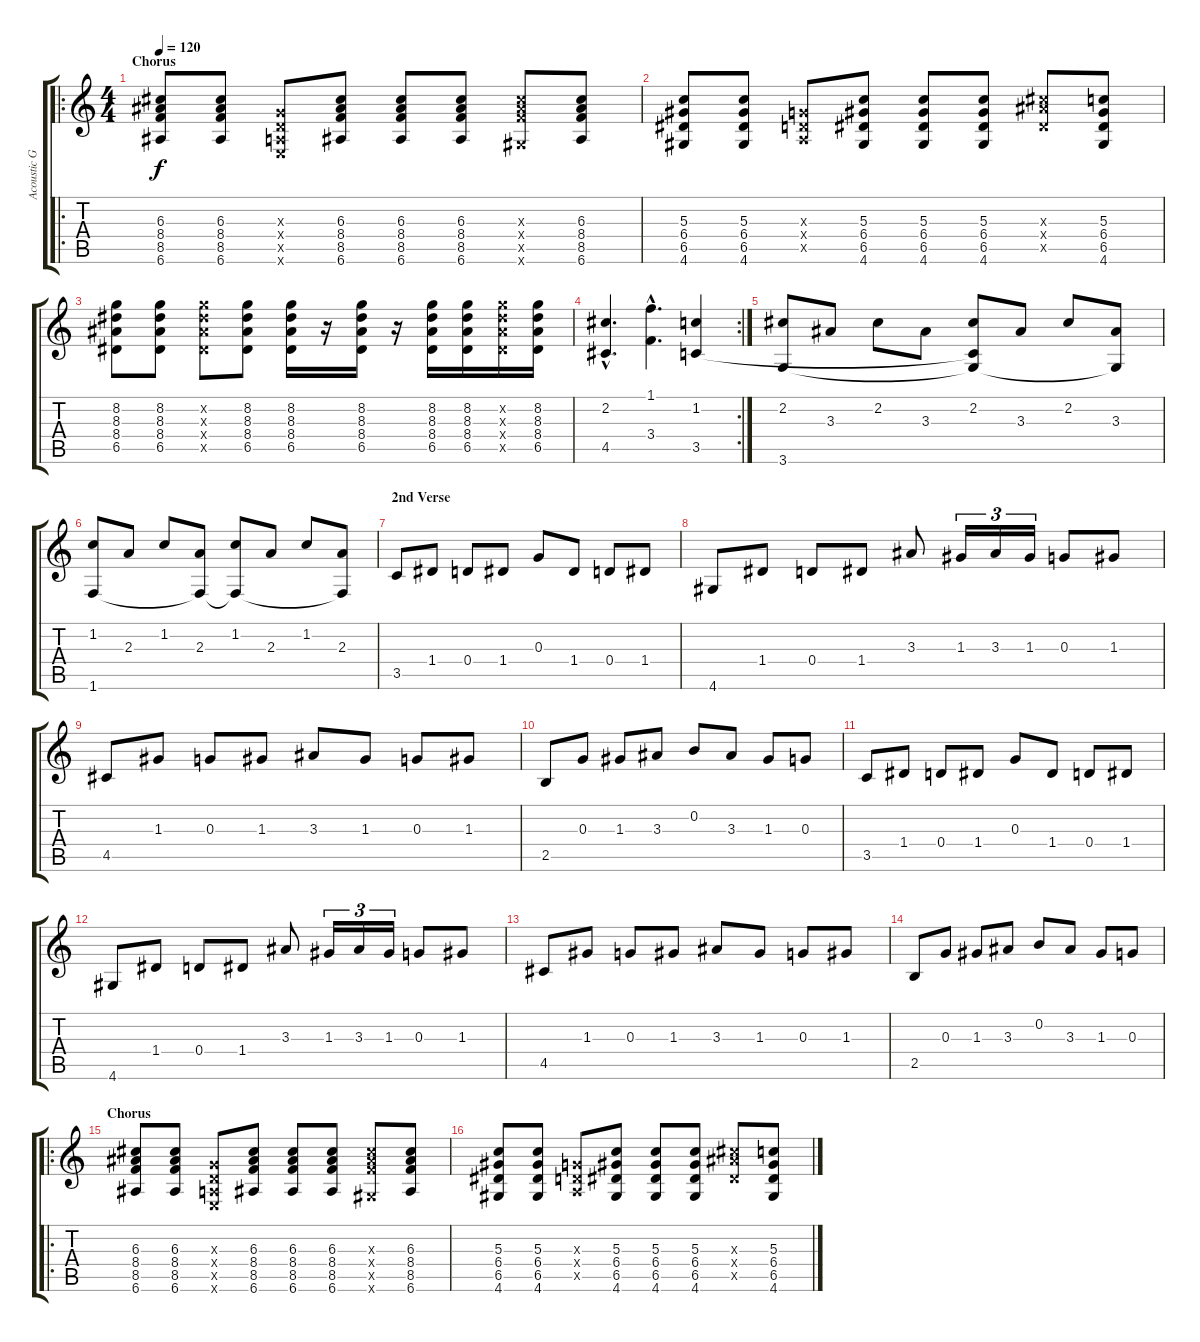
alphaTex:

\track ("Acoustic Guitar" "Acoustic G") {instrument acousticguitarsteel}
\staff {score tabs}
\tuning (E4 B3 G3 D3 A2 E2) {hide}
\ro
\ts (4 4)
\section ("" "Chorus")
\tempo 120
\clef g2
\ks c
(6.3 8.4 8.5 6.6).8{dy f} (6.3 8.4 8.5 6.6).8 (0.3{x} 0.4{x} 0.5{x} 0.6{x}).8 (6.3 8.4 8.5 6.6).8 (6.3 8.4 8.5 6.6).8 (6.3 8.4 8.5 6.6).8 (6.3{x} 8.4{x} 8.5{x} 4.6{x}).8 (6.3 8.4 8.5 6.6).8 |
(5.3 6.4 6.5 4.6).8 (5.3 6.4 6.5 4.6).8 (0.3{x} 0.4{x} 0.5{x}).8 (5.3 6.4 6.5 4.6).8 (5.3 6.4 6.5 4.6).8 (5.3 6.4 6.5 4.6).8 (6.3{x} 8.4{x} 6.5{x}).8 (5.3 6.4 6.5 4.6).8 |
(8.2 8.3 8.4 6.5).8 (8.2 8.3 8.4 6.5).8 (8.2{x} 8.3{x} 8.4{x} 6.5{x}).8 (8.2 8.3 8.4 6.5).8 (8.2 8.3 8.4 6.5).16 r.16 (8.2 8.3 8.4 6.5).16 r.16 (8.2 8.3 8.4 6.5).16 (8.2 8.3 8.4 6.5).16 (8.2{x} 8.3{x} 8.4{x} 6.5{x}).16 (8.2 8.3 8.4 6.5).16 |
\rc 2
(2.2{hac} 4.5{hac}).4{d} (1.1{hac} 3.4{hac}).4{d} (1.2 3.5).4 |
(2.2 3.6).8 3.3.8 2.2.8 3.3.8 (2.2 3.5{t} 3.6{t}).8 3.3.8 2.2.8 (3.3 3.6{t}).8 |
(1.2 1.6).8 2.3.8 1.2.8 (2.3 1.6{t}).8 (1.2 1.6{t}).8 2.3.8 1.2.8 (2.3 1.6{t}).8 |
\section ("" "2nd Verse")
3.5.8 1.4.8 0.4.8 1.4.8 0.3.8 1.4.8 0.4.8 1.4.8 |
4.6.8 1.4.8 0.4.8 1.4.8 3.3.8 1.3.16{tu (3 2)} 3.3.16{tu (3 2)} 1.3.16{tu (3 2)} 0.3.8 1.3.8 |
4.5.8 1.3.8 0.3.8 1.3.8 3.3.8 1.3.8 0.3.8 1.3.8 |
2.5.8 0.3.8 1.3.8 3.3.8 0.2.8 3.3.8 1.3.8 0.3.8 |
3.5.8 1.4.8 0.4.8 1.4.8 0.3.8 1.4.8 0.4.8 1.4.8 |
4.6.8 1.4.8 0.4.8 1.4.8 3.3.8 1.3.16{tu (3 2)} 3.3.16{tu (3 2)} 1.3.16{tu (3 2)} 0.3.8 1.3.8 |
4.5.8 1.3.8 0.3.8 1.3.8 3.3.8 1.3.8 0.3.8 1.3.8 |
2.5.8 0.3.8 1.3.8 3.3.8 0.2.8 3.3.8 1.3.8 0.3.8 |
\ro
\section ("" "Chorus")
(6.3 8.4 8.5 6.6).8 (6.3 8.4 8.5 6.6).8 (0.3{x} 0.4{x} 0.5{x} 0.6{x}).8 (6.3 8.4 8.5 6.6).8 (6.3 8.4 8.5 6.6).8 (6.3 8.4 8.5 6.6).8 (6.3{x} 8.4{x} 8.5{x} 4.6{x}).8 (6.3 8.4 8.5 6.6).8 |
(5.3 6.4 6.5 4.6).8 (5.3 6.4 6.5 4.6).8 (0.3{x} 0.4{x} 0.5{x}).8 (5.3 6.4 6.5 4.6).8 (5.3 6.4 6.5 4.6).8 (5.3 6.4 6.5 4.6).8 (6.3{x} 8.4{x} 6.5{x}).8 (5.3 6.4 6.5 4.6).8
